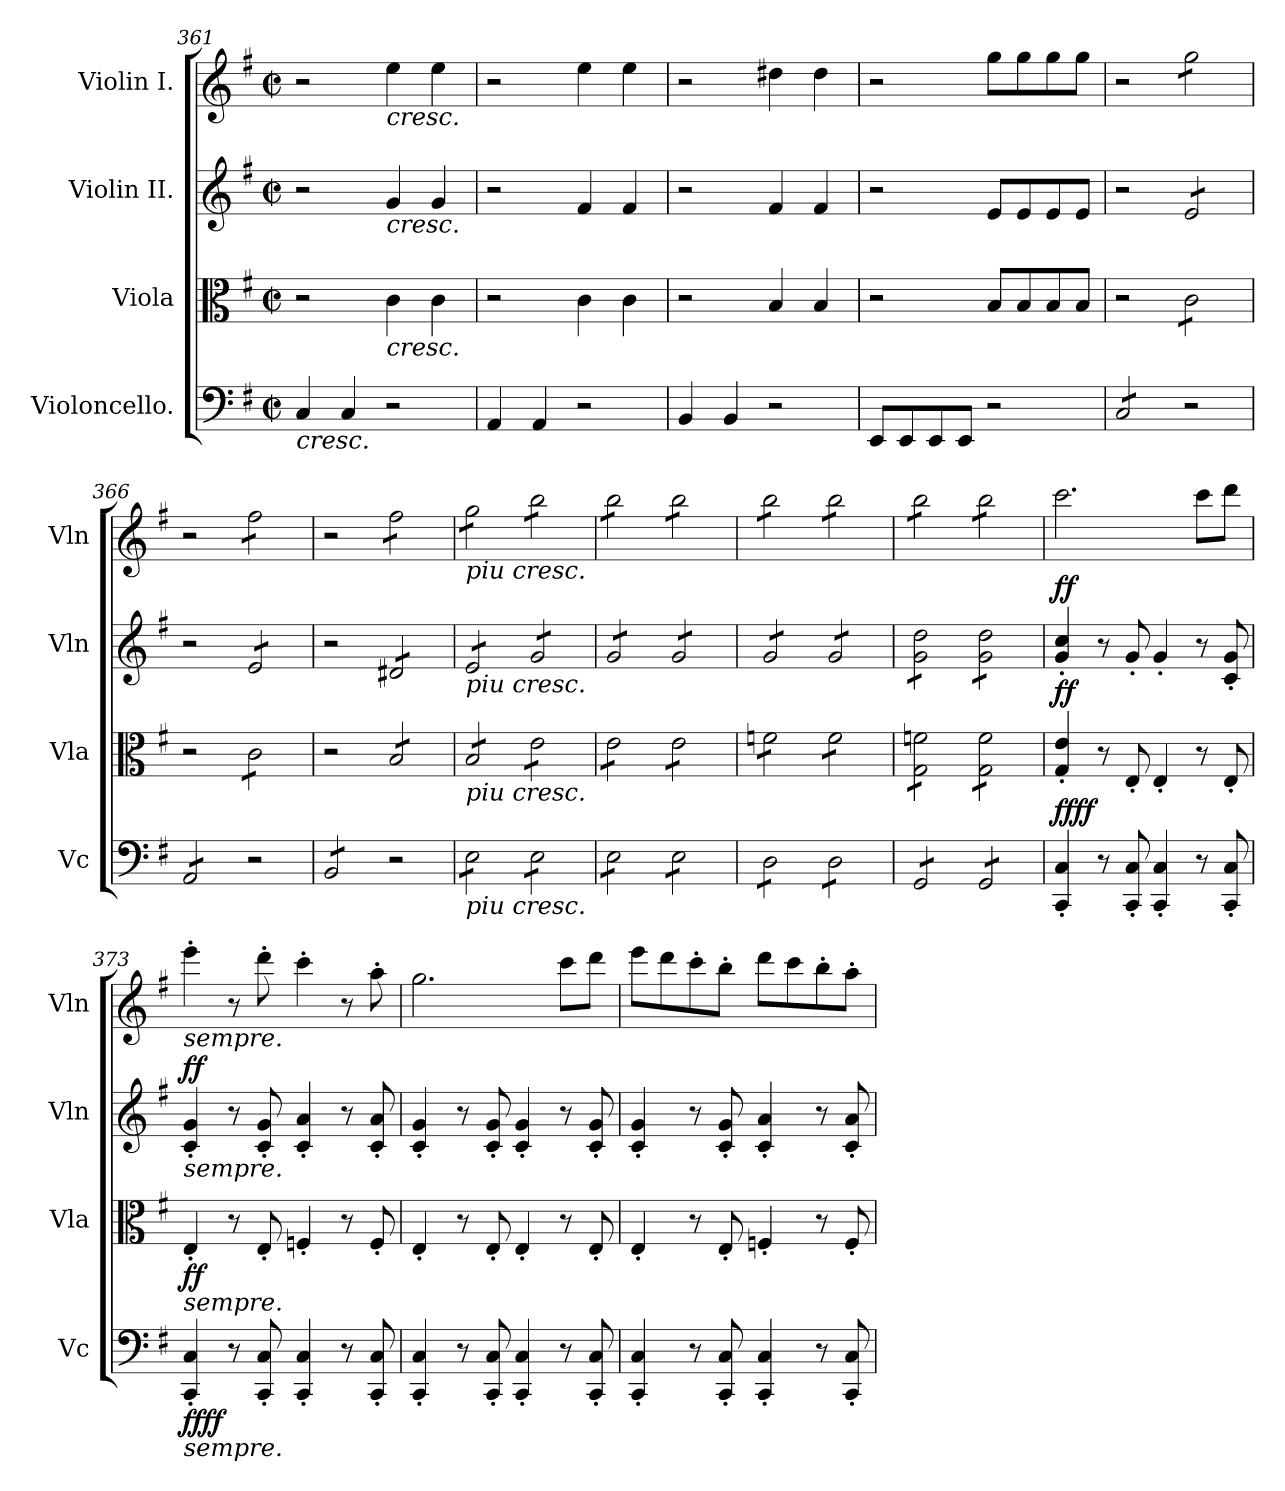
**kern	**dynam	**kern	**dynam	**kern	**dynam	**kern
*part4	*part4	*part3	*part3	*part2	*part2	*part1
*staff4	*staff4	*staff3	*staff3	*staff2	*staff2	*staff1
*I"Violoncello.	*	*I"Viola	*	*I"Violin II.	*	*I"Violin I.
*I'Vc	*	*I'Vla	*	*I'Vln	*	*I'Vln
*clefF4	*	*clefC3	*	*clefG2	*	*clefG2
*k[f#]	*	*k[f#]	*	*k[f#]	*	*k[f#]
*M2/2	*	*M2/2	*	*M2/2	*	*M2/2
*met(c|)	*	*met(c|)	*	*met(c|)	*	*met(c|)
=361	=361	=361	=361	=361	=361	=361
!LO:TX:b:i:t=cresc.	!	!	!	!	!	!
4C/	.	2r	.	2r	.	2r
4C/	.	.	.	.	.	.
!	!	!	!	!	!	!LO:TX:b:i:t=cresc.
!	!	!	!	!LO:TX:b:i:t=cresc.	!	!
!	!	!LO:TX:b:i:t=cresc.	!	!	!	!
2r	.	4c\	.	4g/	.	4ee\
.	.	4c\	.	4g/	.	4ee\
!!LO:LB:g=z
=362	=362	=362	=362	=362	=362	=362
4AA/	.	2r	.	2r	.	2r
4AA/	.	.	.	.	.	.
2r	.	4c\	.	4f#/	.	4ee\
.	.	4c\	.	4f#/	.	4ee\
=363	=363	=363	=363	=363	=363	=363
4BB/	.	2r	.	2r	.	2r
4BB/	.	.	.	.	.	.
2r	.	4B/	.	4f#/	.	4dd#X\
.	.	4B/	.	4f#/	.	4dd#\
=364	=364	=364	=364	=364	=364	=364
8EE/L	.	2r	.	2r	.	2r
8EE/	.	.	.	.	.	.
8EE/	.	.	.	.	.	.
8EE/J	.	.	.	.	.	.
2r	.	8B/L	.	8e/L	.	8gg\L
.	.	8B/	.	8e/	.	8gg\
.	.	8B/	.	8e/	.	8gg\
.	.	8B/J	.	8e/J	.	8gg\J
=365	=365	=365	=365	=365	=365	=365
*tremolo	*	*	*	*	*	*
8C/L	.	2r	.	2r	.	2r
8C/	.	.	.	.	.	.
8C/	.	.	.	.	.	.
8C/J	.	.	.	.	.	.
*	*	*tremolo	*	*	*	*
*	*	*	*	*tremolo	*	*
*	*	*	*	*	*	*tremolo
2r	.	8c\L	.	8e/L	.	8gg\L
.	.	8c\	.	8e/	.	8gg\
.	.	8c\	.	8e/	.	8gg\
.	.	8c\J	.	8e/J	.	8gg\J
=366	=366	=366	=366	=366	=366	=366
8AA/L	.	2r	.	2r	.	2r
8AA/	.	.	.	.	.	.
8AA/	.	.	.	.	.	.
8AA/J	.	.	.	.	.	.
2r	.	8c\L	.	8e/L	.	8ff#\L
.	.	8c\	.	8e/	.	8ff#\
.	.	8c\	.	8e/	.	8ff#\
.	.	8c\J	.	8e/J	.	8ff#\J
=367	=367	=367	=367	=367	=367	=367
8BB/L	.	2r	.	2r	.	2r
8BB/	.	.	.	.	.	.
8BB/	.	.	.	.	.	.
8BB/J	.	.	.	.	.	.
2r	.	8B/L	.	8d#X/L	.	8ff#\L
.	.	8B/	.	8d#X/	.	8ff#\
.	.	8B/	.	8d#X/	.	8ff#\
.	.	8B/J	.	8d#X/J	.	8ff#\J
=368	=368	=368	=368	=368	=368	=368
!	!	!	!	!	!	!LO:TX:b:i:t=piu cresc.
!	!	!	!	!LO:TX:b:i:t=piu cresc.	!	!
!	!	!LO:TX:b:i:t=piu cresc.	!	!	!	!
!LO:TX:b:i:t=piu cresc.	!	!	!	!	!	!
8E\L	.	8B/L	.	8e/L	.	8gg\L
8E\	.	8B/	.	8e/	.	8gg\
8E\	.	8B/	.	8e/	.	8gg\
8E\J	.	8B/J	.	8e/J	.	8gg\J
8E\L	.	8e\L	.	8g/L	.	8bb\L
8E\	.	8e\	.	8g/	.	8bb\
8E\	.	8e\	.	8g/	.	8bb\
8E\J	.	8e\J	.	8g/J	.	8bb\J
=369	=369	=369	=369	=369	=369	=369
8E\L	.	8e\L	.	8g/L	.	8bb\L
8E\	.	8e\	.	8g/	.	8bb\
8E\	.	8e\	.	8g/	.	8bb\
8E\J	.	8e\J	.	8g/J	.	8bb\J
8E\L	.	8e\L	.	8g/L	.	8bb\L
8E\	.	8e\	.	8g/	.	8bb\
8E\	.	8e\	.	8g/	.	8bb\
8E\J	.	8e\J	.	8g/J	.	8bb\J
=370	=370	=370	=370	=370	=370	=370
8D\L	.	8fn\L	.	8g/L	.	8bb\L
8D\	.	8fn\	.	8g/	.	8bb\
8D\	.	8fn\	.	8g/	.	8bb\
8D\J	.	8fn\J	.	8g/J	.	8bb\J
8D\L	.	8f\L	.	8g/L	.	8bb\L
8D\	.	8f\	.	8g/	.	8bb\
8D\	.	8f\	.	8g/	.	8bb\
8D\J	.	8f\J	.	8g/J	.	8bb\J
!!LO:LB:g=z
=371	=371	=371	=371	=371	=371	=371
8GG/L	.	8G\ 8fn\L	.	8g\ 8dd\L	.	8bb\L
8GG/	.	8G\ 8fn\	.	8g\ 8dd\	.	8bb\
8GG/	.	8G\ 8fn\	.	8g\ 8dd\	.	8bb\
8GG/J	.	8G\ 8fn\J	.	8g\ 8dd\J	.	8bb\J
8GG/L	.	8G\ 8f\L	.	8g\ 8dd\L	.	8bb\L
8GG/	.	8G\ 8f\	.	8g\ 8dd\	.	8bb\
8GG/	.	8G\ 8f\	.	8g\ 8dd\	.	8bb\
8GG/J	.	8G\ 8f\J	.	8g\ 8dd\J	.	8bb\J
*	*	*	*	*	*	*Xtremolo
*	*	*	*	*Xtremolo	*	*
*	*	*Xtremolo	*	*	*	*
*Xtremolo	*	*	*	*	*	*
!!LO:PB:g=z
=372	=372	=372	=372	=372	=372	=372
!	!LO:DY:b	!	!	!	!	!
!	!LO:DY:n=1:a	!	!LO:DY:a	!	!LO:DY:a	!
4CC/' 4C/'	ff ff	4G/' 4e/'	ff	4g/' 4cc/'	ff	2.ccc\
8r	.	8r	.	8r	.	.
8CC/' 8C/'	.	8E'/	.	8g'/	.	.
4CC/' 4C/'	.	4E'/	.	4g'/	.	.
8r	.	8r	.	8r	.	8ccc\L
8CC/' 8C/'	.	8E'/	.	8c/' 8g/'	.	8ddd\J
=373	=373	=373	=373	=373	=373	=373
!	!	!	!	!	!	!LO:TX:b:i:t=sempre.
!	!	!	!	!LO:TX:b:i:t=sempre.	!	!
!	!	!LO:TX:b:i:t=sempre.	!	!	!	!
!LO:TX:b:i:t=sempre.	!	!	!	!	!	!
!	!LO:DY:b	!	!	!	!	!
!	!LO:DY:n=1:b	!	!LO:DY:b	!	!LO:DY:a	!
4CC/' 4C/'	ff ff	4E'/	ff	4c/' 4g/'	ff	4eee'\
8r	.	8r	.	8r	.	8r
8CC/' 8C/'	.	8E'/	.	8c/' 8g/'	.	8ddd'\
4CC/' 4C/'	.	4Fn'/	.	4c/' 4a/'	.	4ccc'\
8r	.	8r	.	8r	.	8r
8CC/' 8C/'	.	8F'/	.	8c/' 8a/'	.	8aa'\
=374	=374	=374	=374	=374	=374	=374
4CC/' 4C/'	.	4E'/	.	4c/' 4g/'	.	2.gg\
8r	.	8r	.	8r	.	.
8CC/' 8C/'	.	8E'/	.	8c/' 8g/'	.	.
4CC/' 4C/'	.	4E'/	.	4c/' 4g/'	.	.
8r	.	8r	.	8r	.	8ccc\L
8CC/' 8C/'	.	8E'/	.	8c/' 8g/'	.	8ddd\J
=375	=375	=375	=375	=375	=375	=375
4CC/' 4C/'	.	4E'/	.	4c/' 4g/'	.	8eee\L
.	.	.	.	.	.	8ddd\
8r	.	8r	.	8r	.	8ccc'\
8CC/' 8C/'	.	8E'/	.	8c/' 8g/'	.	8bb'\J
4CC/' 4C/'	.	4Fn'/	.	4c/' 4a/'	.	8ddd\L
.	.	.	.	.	.	8ccc\
8r	.	8r	.	8r	.	8bb'\
8CC/' 8C/'	.	8F'/	.	8c/' 8a/'	.	8aa'\J
=	=	=	=	=	=	=
*-	*-	*-	*-	*-	*-	*-
